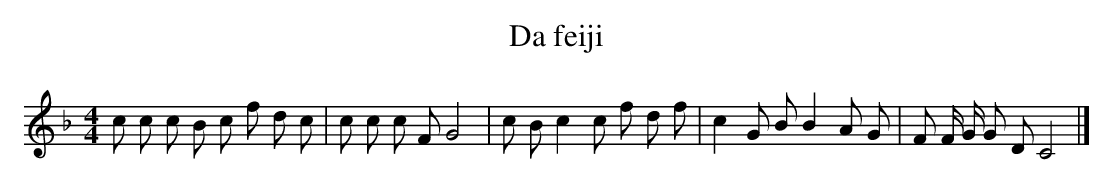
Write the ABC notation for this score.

X:1
T: Da feiji
L: 1/8
M: 4/4
K: F
c c c B c f d c [I:setbarnb 1]|
c c c FG4 |
c Bc2c f d f |
c2G BB2A G |
F F/ G/ G DC4 |]
